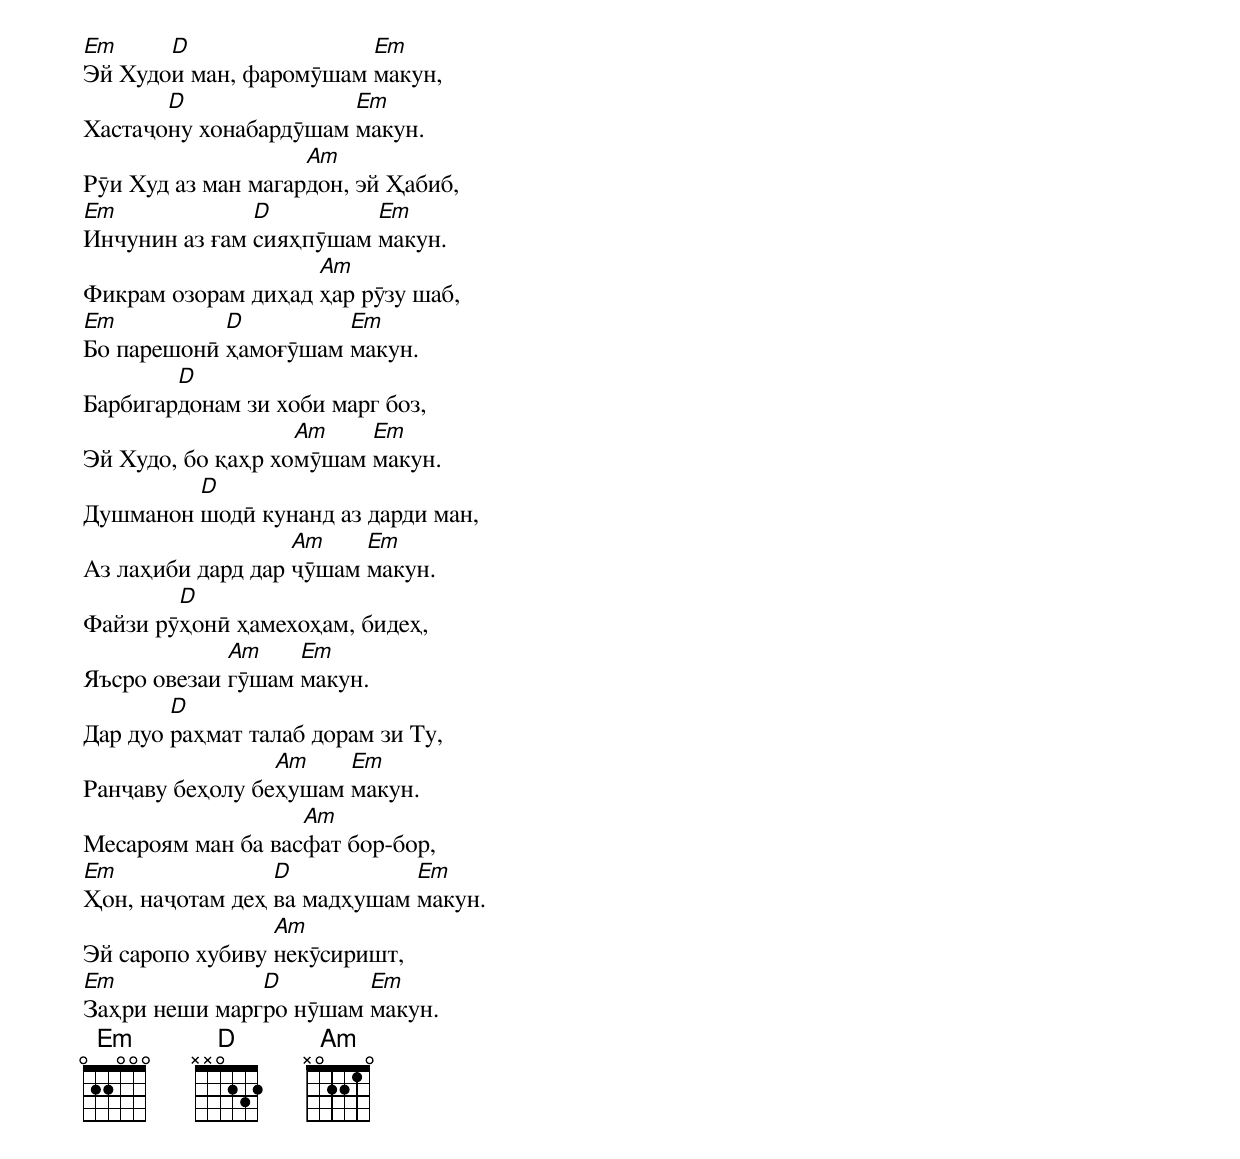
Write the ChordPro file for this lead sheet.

[Em]Эй Худо[D]и ман, фаромӯшам [Em]макун,
Хастаҷо[D]ну хонабардӯшам [Em]макун.
Рӯи Худ аз ман магар[Am]дон, эй Ҳабиб,
[Em]Инчунин аз ғам [D]сияҳпӯшам [Em]макун.
Фикрам озорам диҳад [Am]ҳар рӯзу шаб,
[Em]Бо парешонӣ [D]ҳамоғӯшам [Em]макун.
Барбигар[D]донам зи хоби марг боз,
Эй Худо, бо қаҳр хо[Am]мӯшам [Em]макун.
Душманон [D]шодӣ кунанд аз дарди ман,
Аз лаҳиби дард дар [Am]ҷӯшам [Em]макун.
Файзи рӯ[D]ҳонӣ ҳамехоҳам, бидеҳ,
Яъсро овезаи [Am]гӯшам [Em]макун.
Дар дуо [D]раҳмат талаб дорам зи Ту,
Ранҷаву беҳолу бе[Am]ҳушам [Em]макун.
Месароям ман ба вас[Am]фат бор-бор,
[Em]Ҳон, наҷотам деҳ [D]ва мадҳушам [Em]макун.
Эй саропо хубиву [Am]некӯсиришт,
[Em]Заҳри неши марг[D]ро нӯшам [Em]макун.
